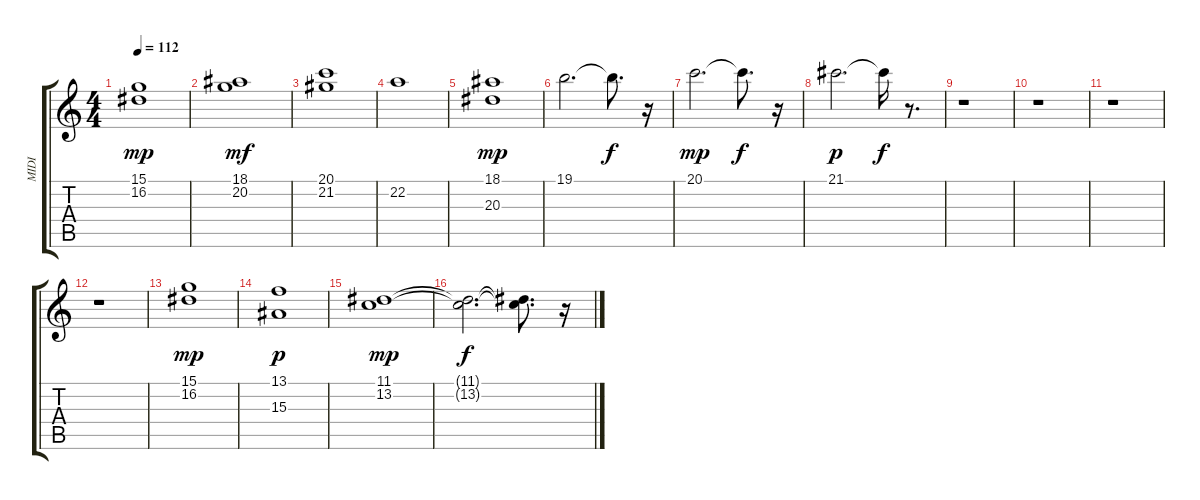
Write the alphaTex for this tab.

\track ("MIDI" "MIDI") {instrument rockorgan}
\staff {score tabs}
\tuning (E4 B3 G3 D3 A2 E2) {hide}
\ts (4 4)
\tempo 112
\clef g2
\ks c
(15.1 16.2).1{dy mp} |
(18.1 20.2).1{dy mf} |
(20.1 21.2).1 |
22.2.1 |
(18.1 20.3).1{dy mp} |
19.1.2{d} 19.1{t}.8{d dy f} r.16 |
20.1.2{d dy mp} 20.1{t}.8{d dy f} r.16 |
21.1.2{d dy p} 21.1{t}.16{dy f} r.8{d} |
r.1 |
r.1 |
r.1 |
r.1 |
(15.1 16.2).1{dy mp} |
(13.1 15.3).1{dy p} |
(11.1 13.2).1{dy mp} |
(11.1{t} 13.2{t}).2{d dy f} (11.1{t} 13.2{t}).8{d} r.16
